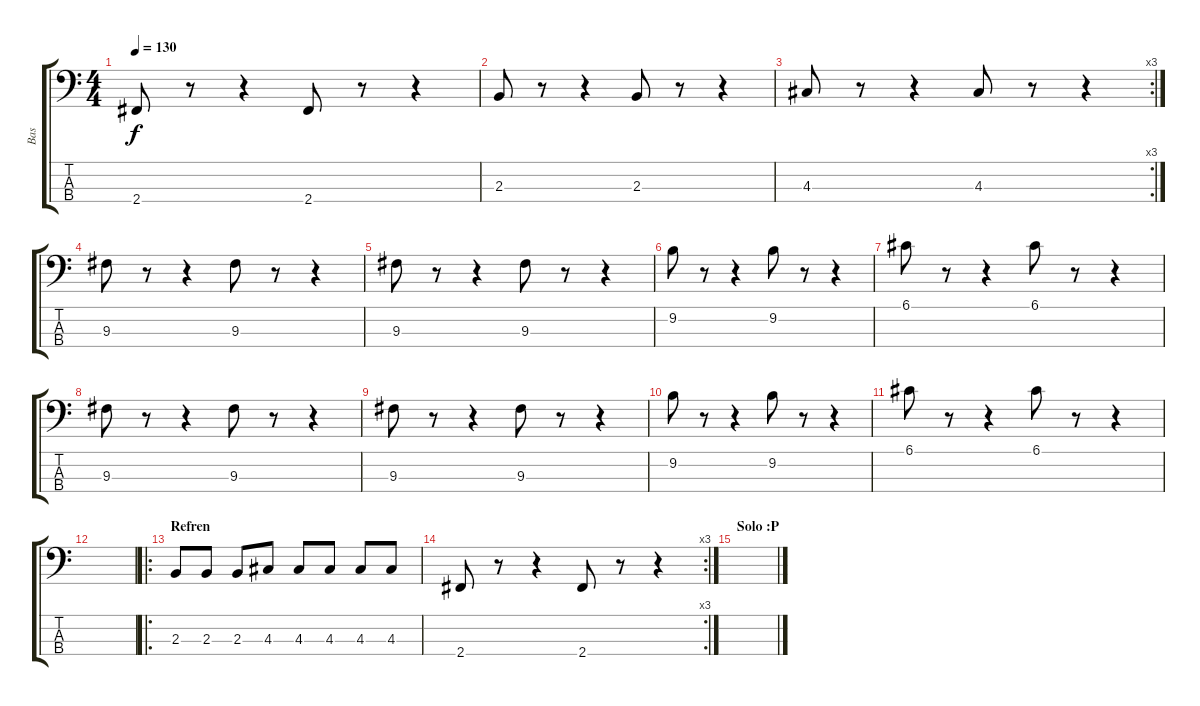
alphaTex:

\track ("Bas" "Bas") {instrument electricbassfinger}
\staff {score tabs}
\tuning (G2 D2 A1 E1) {hide}
\ts (4 4)
\tempo 130
\clef f4
\ks c
2.4.8{dy f} r.8 r.4 2.4.8 r.8 r.4 |
2.3.8 r.8 r.4 2.3.8 r.8 r.4 |
\rc 3
4.3.8 r.8 r.4 4.3.8 r.8 r.4 |
9.3.8 r.8 r.4 9.3.8 r.8 r.4 |
9.3.8 r.8 r.4 9.3.8 r.8 r.4 |
9.2.8 r.8 r.4 9.2.8 r.8 r.4 |
6.1.8 r.8 r.4 6.1.8 r.8 r.4 |
9.3.8 r.8 r.4 9.3.8 r.8 r.4 |
9.3.8 r.8 r.4 9.3.8 r.8 r.4 |
9.2.8 r.8 r.4 9.2.8 r.8 r.4 |
6.1.8 r.8 r.4 6.1.8 r.8 r.4 |
|
\ro
\section ("" "Refren")
2.3.8 2.3.8 2.3.8 4.3.8 4.3.8 4.3.8 4.3.8 4.3.8 |
\rc 3
2.4.8 r.8 r.4 2.4.8 r.8 r.4 |
\section ("" "Solo :P")
